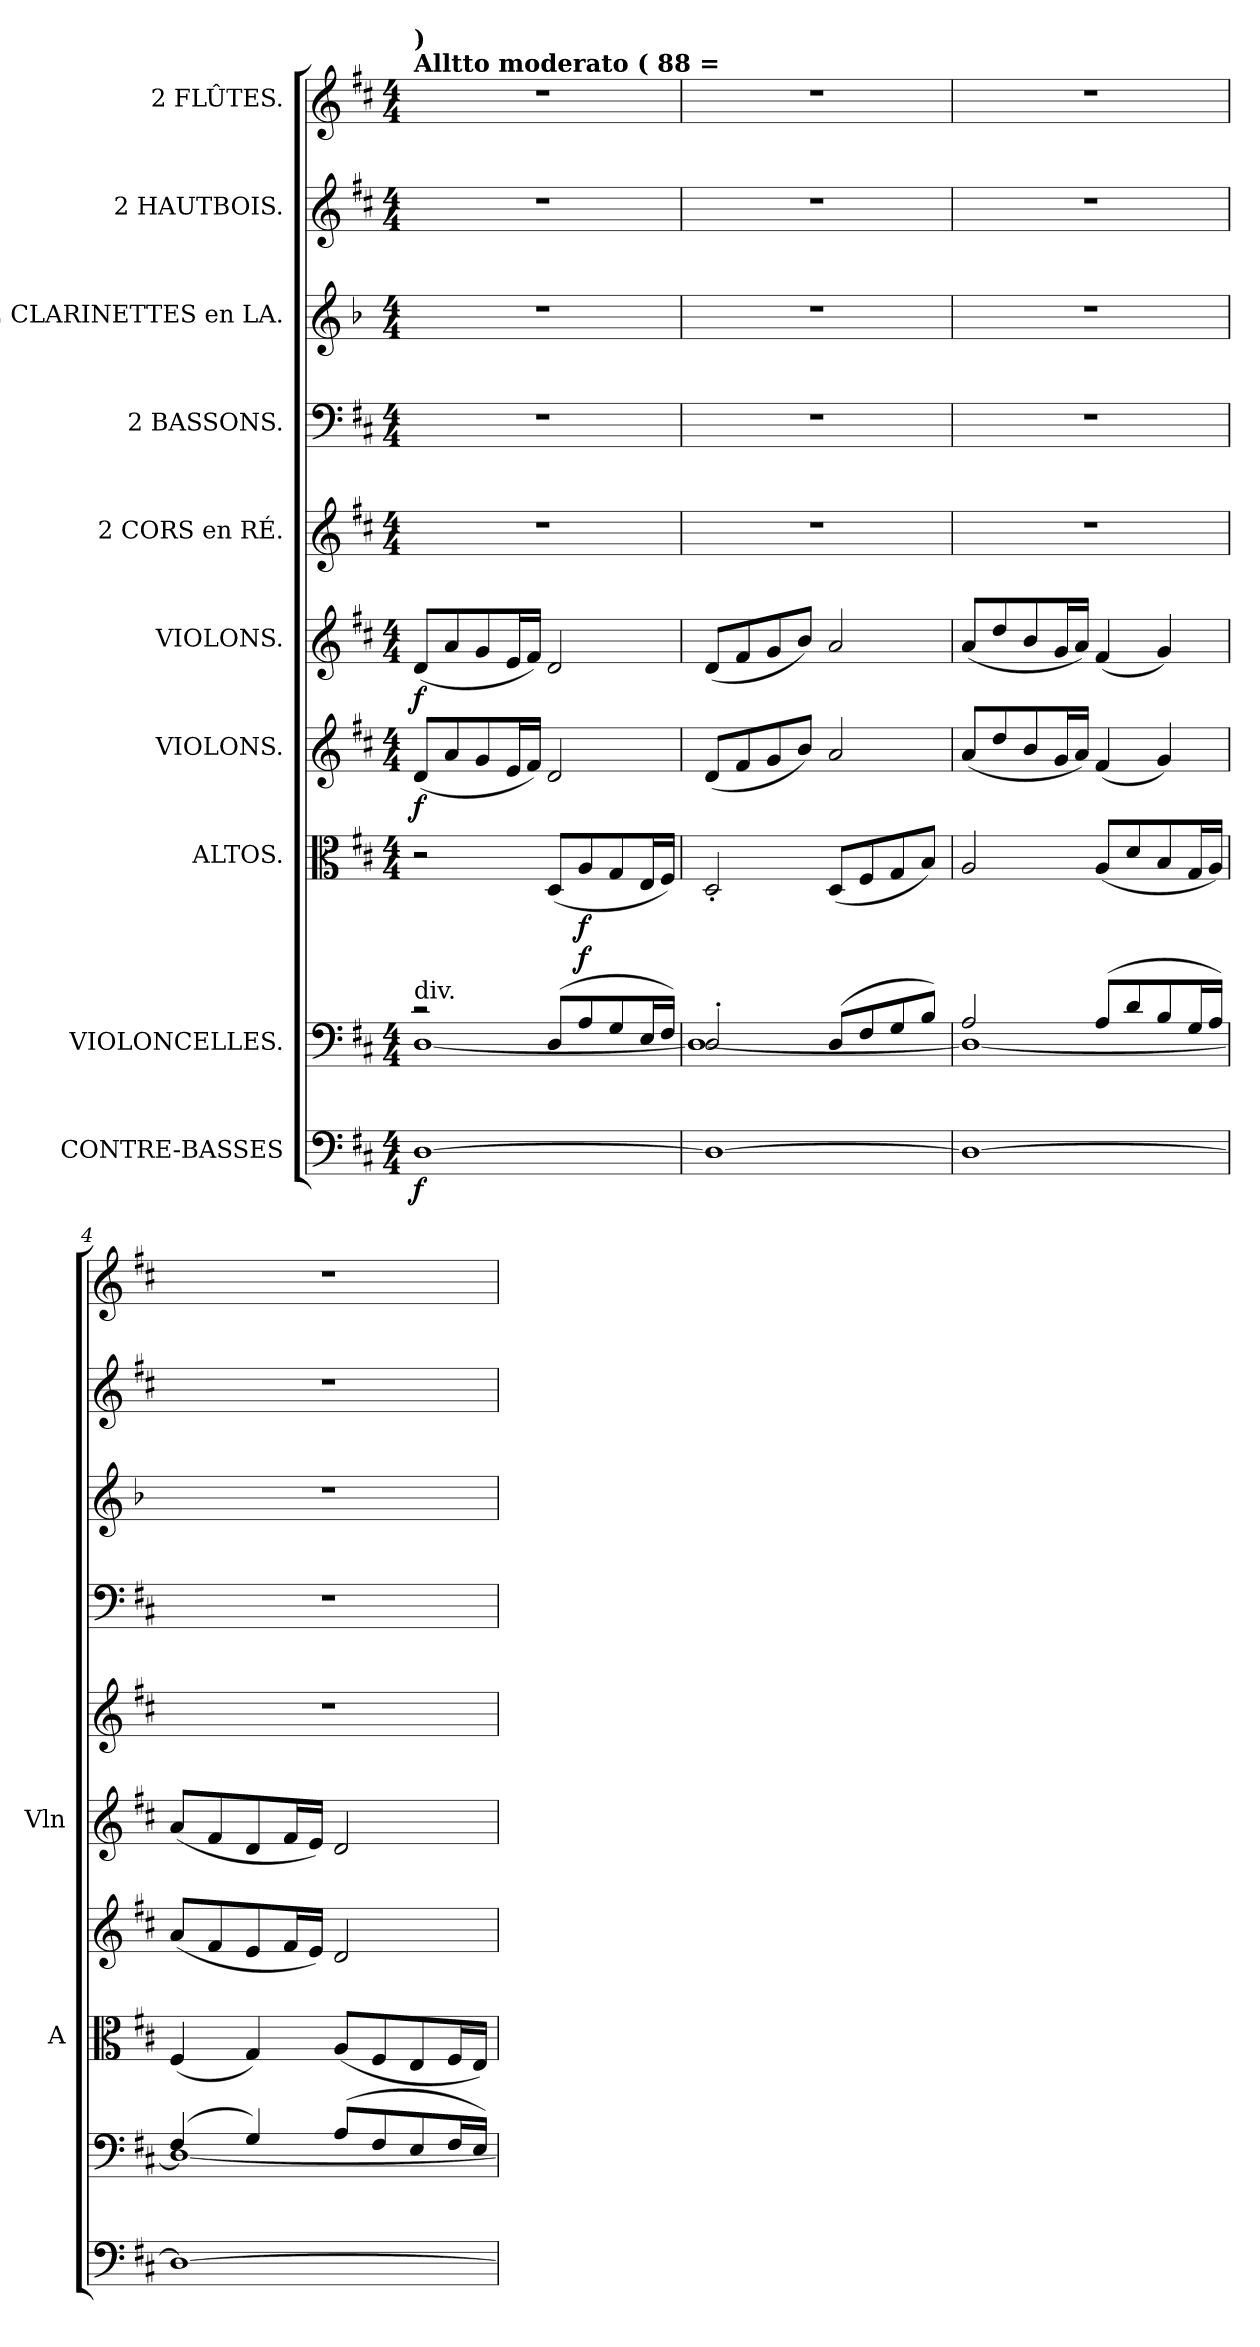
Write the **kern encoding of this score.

**kern	**dynam	**kern	**dynam	**kern	**dynam	**kern	**dynam	**kern	**dynam	**kern	**kern	**kern	**kern	**kern
*part10	*part10	*part9	*part9	*part8	*part8	*part7	*part7	*part6	*part6	*part5	*part4	*part3	*part2	*part1
*staff10	*staff10	*staff9	*staff9	*staff8	*staff8	*staff7	*staff7	*staff6	*staff6	*staff5	*staff4	*staff3	*staff2	*staff1
*I"CONTRE-BASSES	*	*I"VIOLONCELLES.	*	*I"ALTOS.	*	*I"VIOLONS.	*	*I"VIOLONS.	*	*I"2 CORS en RÉ.	*I"2 BASSONS.	*I"2 CLARINETTES en LA.	*I"2 HAUTBOIS.	*I"2 FLÛTES.
*	*	*	*	*I'A	*	*	*	*I'Vln	*	*	*	*	*	*
*clefF4	*	*clefF4	*	*clefC3	*	*clefG2	*	*clefG2	*	*clefG2	*clefF4	*clefG2	*clefG2	*clefG2
*	*	*	*	*	*	*	*	*	*	*	*	*ITrd2c3	*	*
*k[f#c#]	*	*k[f#c#]	*	*k[f#c#]	*	*k[f#c#]	*	*k[f#c#]	*	*k[f#c#]	*k[f#c#]	*k[f#c#]	*k[f#c#]	*k[f#c#]
*D:	*	*D:	*	*D:	*	*D:	*	*D:	*	*D:	*D:	*D:	*D:	*D:
*M4/4	*	*M4/4	*	*M4/4	*	*M4/4	*	*M4/4	*	*M4/4	*M4/4	*M4/4	*M4/4	*M4/4
=1	=1	=1	=1	=1	=1	=1	=1	=1	=1	=1	=1	=1	=1	=1
*	*	*^	*	*	*	*	*	*	*	*	*	*	*	*
!	!	!	!	!	!	!	!	!	!	!	!	!	!	!	!LO:TX:a:B:t=Alltto moderato  ( 88 =
!	!	!	!	!	!	!	!	!	!	!	!	!	!	!	!LO:TX:a:B:t=)
!	!	!LO:TX:a:t=div.	!	!	!	!	!	!	!	!	!	!	!	!	!
!	!LO:DY:b	!	!	!	!	!	!	!LO:DY:b	!	!LO:DY:b	!	!	!	!	!
[1D	f	2rc	[<1D	.	2r	.	(<8d/L	f	(<8d/L	f	1r	1r	1r	1r	1r
.	.	.	.	.	.	.	8a/	.	8a/	.	.	.	.	.	.
.	.	.	.	.	.	.	8g/	.	8g/	.	.	.	.	.	.
.	.	.	.	.	.	.	16e/L	.	16e/L	.	.	.	.	.	.
.	.	.	.	.	.	.	16f#/JJ)	.	16f#/JJ)	.	.	.	.	.	.
.	.	(<8D/L	.	.	(<8D/L	.	2d/	.	2d/	.	.	.	.	.	.
!	!	!	!	!LO:DY:a	!	!LO:DY:b	!	!	!	!	!	!	!	!	!
.	.	8A/	.	f	8A/	f	.	.	.	.	.	.	.	.	.
.	.	8G/	.	.	8G/	.	.	.	.	.	.	.	.	.	.
.	.	16E/L	.	.	16E/L	.	.	.	.	.	.	.	.	.	.
.	.	16F#/JJ)	.	.	16F#/JJ)	.	.	.	.	.	.	.	.	.	.
=2	=2	=2	=2	=2	=2	=2	=2	=2	=2	=2	=2	=2	=2	=2	=2
1D_	.	2D'>/	1D_	.	2D'</	.	(<8d/L	.	(<8d/L	.	1r	1r	1r	1r	1r
.	.	.	.	.	.	.	8f#/	.	8f#/	.	.	.	.	.	.
.	.	.	.	.	.	.	8g/	.	8g/	.	.	.	.	.	.
.	.	.	.	.	.	.	8b/J)	.	8b/J)	.	.	.	.	.	.
.	.	(<8D/L	.	.	(<8D/L	.	2a/	.	2a/	.	.	.	.	.	.
.	.	8F#/	.	.	8F#/	.	.	.	.	.	.	.	.	.	.
.	.	8G/	.	.	8G/	.	.	.	.	.	.	.	.	.	.
.	.	8B/J)	.	.	8B/J)	.	.	.	.	.	.	.	.	.	.
=3	=3	=3	=3	=3	=3	=3	=3	=3	=3	=3	=3	=3	=3	=3	=3
1D_	.	2A/	1D_	.	2A/	.	(<8a/L	.	(<8a/L	.	1r	1r	1r	1r	1r
.	.	.	.	.	.	.	8dd/	.	8dd/	.	.	.	.	.	.
.	.	.	.	.	.	.	8b/	.	8b/	.	.	.	.	.	.
.	.	.	.	.	.	.	16g/L	.	16g/L	.	.	.	.	.	.
.	.	.	.	.	.	.	16a/JJ)	.	16a/JJ)	.	.	.	.	.	.
.	.	(<8A/L	.	.	(<8A/L	.	(<4f#/	.	(<4f#/	.	.	.	.	.	.
.	.	8d/	.	.	8d/	.	.	.	.	.	.	.	.	.	.
.	.	8B/	.	.	8B/	.	4g/)	.	4g/)	.	.	.	.	.	.
.	.	16G/L	.	.	16G/L	.	.	.	.	.	.	.	.	.	.
.	.	16A/JJ)	.	.	16A/JJ)	.	.	.	.	.	.	.	.	.	.
=4	=4	=4	=4	=4	=4	=4	=4	=4	=4	=4	=4	=4	=4	=4	=4
1D_	.	(4F#/	1D_	.	(<4F#/	.	(<8a/L	.	(<8a/L	.	1r	1r	1r	1r	1r
.	.	.	.	.	.	.	8f#/	.	8f#/	.	.	.	.	.	.
.	.	4G/)	.	.	4G/)	.	8e/	.	8d/	.	.	.	.	.	.
.	.	.	.	.	.	.	16f#/L	.	16f#/L	.	.	.	.	.	.
.	.	.	.	.	.	.	16e/JJ)	.	16e/JJ)	.	.	.	.	.	.
.	.	(<8A/L	.	.	(<8A/L	.	2d/	.	2d/	.	.	.	.	.	.
.	.	8F#/	.	.	8F#/	.	.	.	.	.	.	.	.	.	.
.	.	8E/	.	.	8E/	.	.	.	.	.	.	.	.	.	.
.	.	16F#/L	.	.	16F#/L	.	.	.	.	.	.	.	.	.	.
.	.	16E/JJ)	.	.	16E/JJ)	.	.	.	.	.	.	.	.	.	.
*	*	*v	*v	*	*	*	*	*	*	*	*	*	*	*	*
=	=	=	=	=	=	=	=	=	=	=	=	=	=	=
*-	*-	*-	*-	*-	*-	*-	*-	*-	*-	*-	*-	*-	*-	*-
